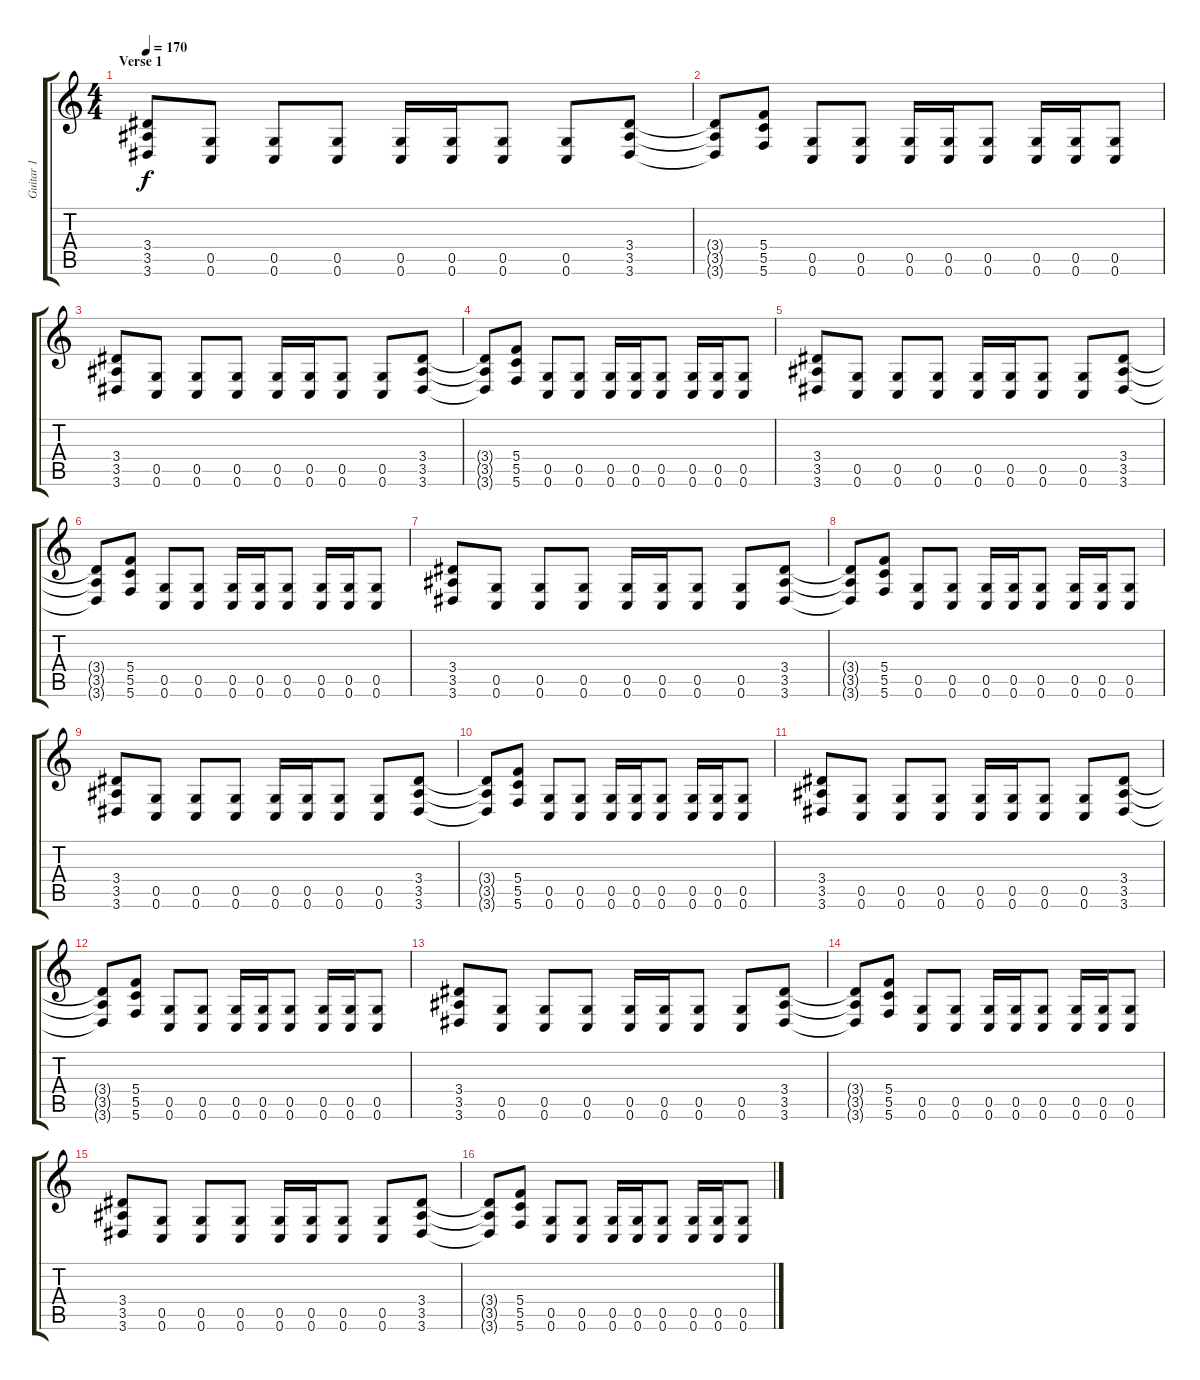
\track ("Guitar 1" "Guitar 1") {instrument distortionguitar}
\staff {score tabs}
\tuning (D4 A3 F3 C3 G2 C2) {hide}
\ts (4 4)
\section ("" "Verse 1")
\tempo 170
\clef g2
\ks c
(3.4 3.5 3.6).8{dy f} (0.5 0.6).8 (0.5 0.6).8 (0.5 0.6).8 (0.5 0.6).16 (0.5 0.6).16 (0.5 0.6).8 (0.5 0.6).8 (3.4 3.5 3.6).8 |
(3.4{t} 3.5{t} 3.6{t}).8 (5.4 5.5 5.6).8 (0.5 0.6).8 (0.5 0.6).8 (0.5 0.6).16 (0.5 0.6).16 (0.5 0.6).8 (0.5 0.6).16 (0.5 0.6).16 (0.5 0.6).8 |
(3.4 3.5 3.6).8 (0.5 0.6).8 (0.5 0.6).8 (0.5 0.6).8 (0.5 0.6).16 (0.5 0.6).16 (0.5 0.6).8 (0.5 0.6).8 (3.4 3.5 3.6).8 |
(3.4{t} 3.5{t} 3.6{t}).8 (5.4 5.5 5.6).8 (0.5 0.6).8 (0.5 0.6).8 (0.5 0.6).16 (0.5 0.6).16 (0.5 0.6).8 (0.5 0.6).16 (0.5 0.6).16 (0.5 0.6).8 |
(3.4 3.5 3.6).8 (0.5 0.6).8 (0.5 0.6).8 (0.5 0.6).8 (0.5 0.6).16 (0.5 0.6).16 (0.5 0.6).8 (0.5 0.6).8 (3.4 3.5 3.6).8 |
(3.4{t} 3.5{t} 3.6{t}).8 (5.4 5.5 5.6).8 (0.5 0.6).8 (0.5 0.6).8 (0.5 0.6).16 (0.5 0.6).16 (0.5 0.6).8 (0.5 0.6).16 (0.5 0.6).16 (0.5 0.6).8 |
(3.4 3.5 3.6).8 (0.5 0.6).8 (0.5 0.6).8 (0.5 0.6).8 (0.5 0.6).16 (0.5 0.6).16 (0.5 0.6).8 (0.5 0.6).8 (3.4 3.5 3.6).8 |
(3.4{t} 3.5{t} 3.6{t}).8 (5.4 5.5 5.6).8 (0.5 0.6).8 (0.5 0.6).8 (0.5 0.6).16 (0.5 0.6).16 (0.5 0.6).8 (0.5 0.6).16 (0.5 0.6).16 (0.5 0.6).8 |
(3.4 3.5 3.6).8 (0.5 0.6).8 (0.5 0.6).8 (0.5 0.6).8 (0.5 0.6).16 (0.5 0.6).16 (0.5 0.6).8 (0.5 0.6).8 (3.4 3.5 3.6).8 |
(3.4{t} 3.5{t} 3.6{t}).8 (5.4 5.5 5.6).8 (0.5 0.6).8 (0.5 0.6).8 (0.5 0.6).16 (0.5 0.6).16 (0.5 0.6).8 (0.5 0.6).16 (0.5 0.6).16 (0.5 0.6).8 |
(3.4 3.5 3.6).8 (0.5 0.6).8 (0.5 0.6).8 (0.5 0.6).8 (0.5 0.6).16 (0.5 0.6).16 (0.5 0.6).8 (0.5 0.6).8 (3.4 3.5 3.6).8 |
(3.4{t} 3.5{t} 3.6{t}).8 (5.4 5.5 5.6).8 (0.5 0.6).8 (0.5 0.6).8 (0.5 0.6).16 (0.5 0.6).16 (0.5 0.6).8 (0.5 0.6).16 (0.5 0.6).16 (0.5 0.6).8 |
(3.4 3.5 3.6).8 (0.5 0.6).8 (0.5 0.6).8 (0.5 0.6).8 (0.5 0.6).16 (0.5 0.6).16 (0.5 0.6).8 (0.5 0.6).8 (3.4 3.5 3.6).8 |
(3.4{t} 3.5{t} 3.6{t}).8 (5.4 5.5 5.6).8 (0.5 0.6).8 (0.5 0.6).8 (0.5 0.6).16 (0.5 0.6).16 (0.5 0.6).8 (0.5 0.6).16 (0.5 0.6).16 (0.5 0.6).8 |
(3.4 3.5 3.6).8 (0.5 0.6).8 (0.5 0.6).8 (0.5 0.6).8 (0.5 0.6).16 (0.5 0.6).16 (0.5 0.6).8 (0.5 0.6).8 (3.4 3.5 3.6).8 |
(3.4{t} 3.5{t} 3.6{t}).8 (5.4 5.5 5.6).8 (0.5 0.6).8 (0.5 0.6).8 (0.5 0.6).16 (0.5 0.6).16 (0.5 0.6).8 (0.5 0.6).16 (0.5 0.6).16 (0.5 0.6).8
